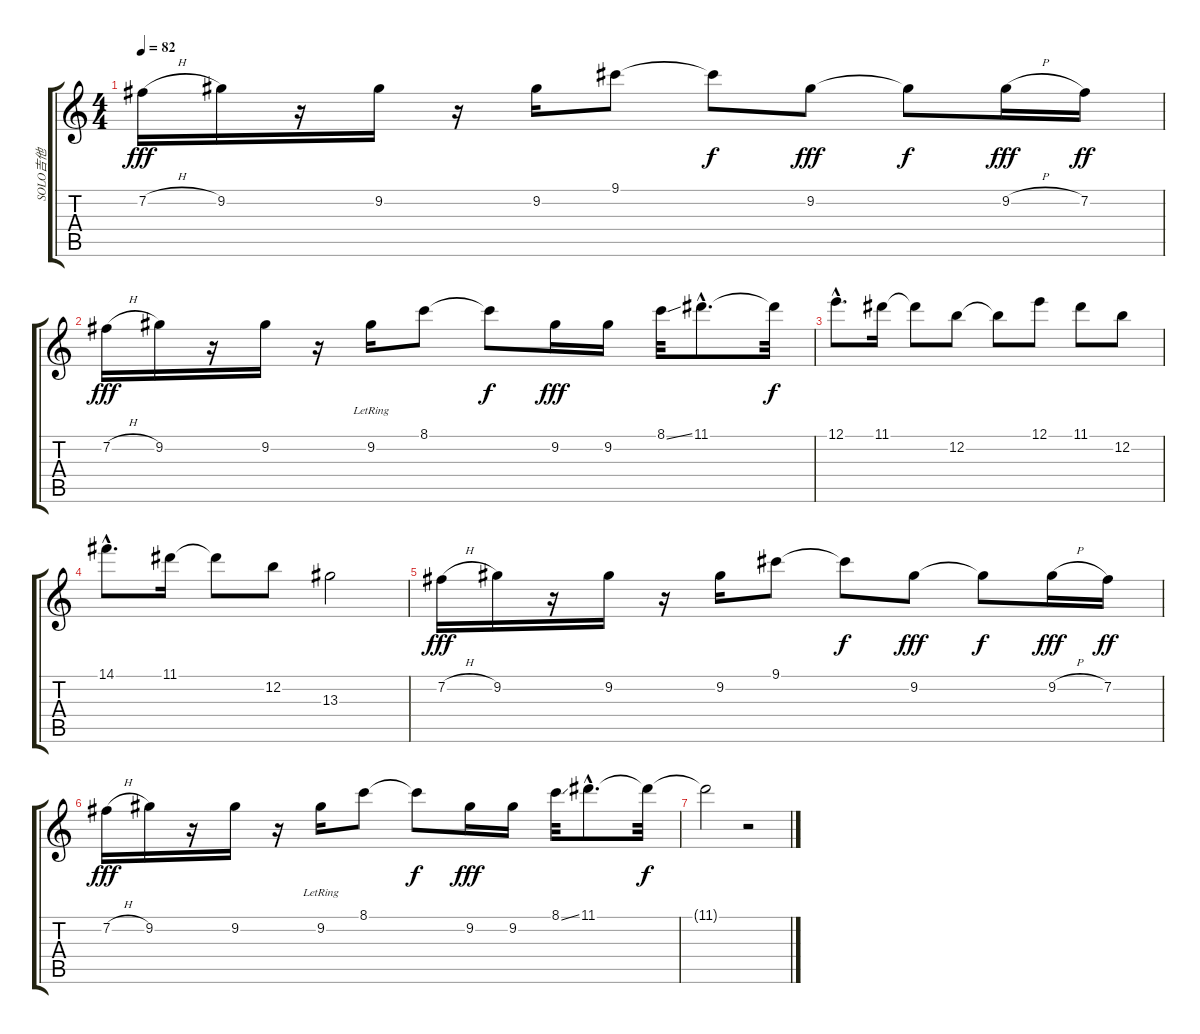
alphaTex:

\track ("SOLO吉他" "SOLO吉他") {instrument overdrivenguitar}
\staff {score tabs}
\tuning (E4 B3 G3 D3 A2 E2) {hide}
\ts (4 4)
\tempo 82
\clef g2
\ks c
7.2{h}.16{dy fff} 9.2.16 r.16 9.2.16 r.16 9.2.16 9.1.8 9.1{t}.8{dy f} 9.2.8{dy fff} 9.2{t}.8{dy f} 9.2{h}.16{dy fff} 7.2.16{dy ff} |
7.2{h}.16{dy fff} 9.2.16 r.16 9.2.16 r.16 9.2{lr}.16 8.1.8 8.1{t}.8{dy f} 9.2.16{dy fff} 9.2.16 8.1{ss}.32 11.1{hac}.8{d} 11.1{t}.32{dy f} |
12.1{hac}.8{d} 11.1.16 11.1{t}.8 12.2.8 12.2{t}.8 12.1.8 11.1.8 12.2.8 |
14.1{hac}.8{d} 11.1.16 11.1{t}.8 12.2.8 13.3.2 |
7.2{h}.16{dy fff} 9.2.16 r.16 9.2.16 r.16 9.2.16 9.1.8 9.1{t}.8{dy f} 9.2.8{dy fff} 9.2{t}.8{dy f} 9.2{h}.16{dy fff} 7.2.16{dy ff} |
7.2{h}.16{dy fff} 9.2.16 r.16 9.2.16 r.16 9.2{lr}.16 8.1.8 8.1{t}.8{dy f} 9.2.16{dy fff} 9.2.16 8.1{ss}.32 11.1{hac}.8{d} 11.1{t}.32{dy f} |
11.1{t}.2{txt ""} r.2
